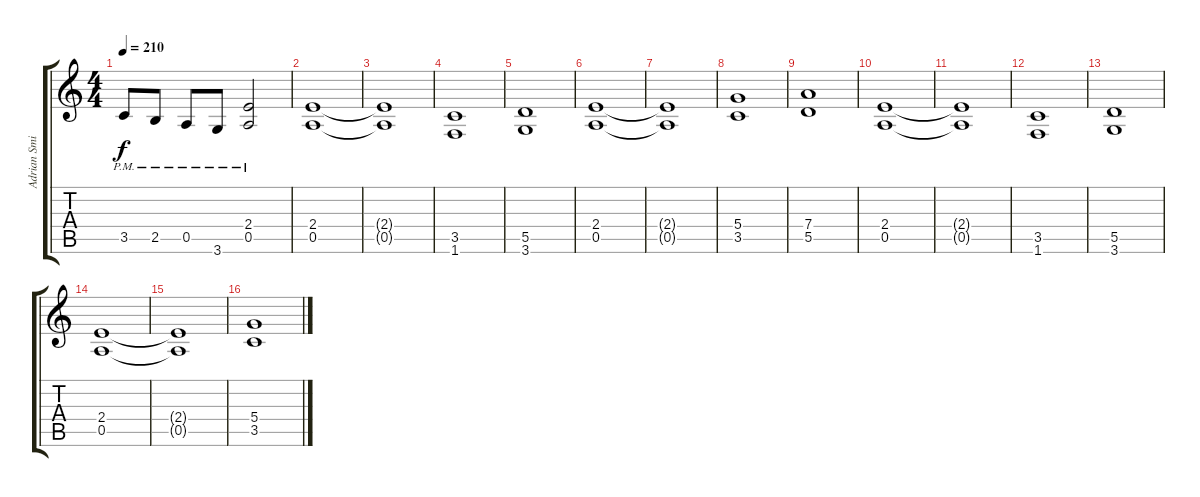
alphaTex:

\track ("Adrian Smith" "Adrian Smi") {instrument distortionguitar}
\staff {score tabs}
\tuning (E4 B3 G3 D3 A2 E2) {hide}
\ts (4 4)
\tempo 210
\clef g2
\ks c
3.5{pm}.8{dy f} 2.5{pm}.8 0.5{pm}.8 3.6{pm}.8 (2.4 0.5{pm}).2 |
(2.4 0.5).1{volume 12} |
(2.4{t} 0.5{t}).1 |
(3.5 1.6).1 |
(5.5 3.6).1 |
(2.4 0.5).1 |
(2.4{t} 0.5{t}).1 |
(5.4 3.5).1 |
(7.4 5.5).1 |
(2.4 0.5).1{volume 12} |
(2.4{t} 0.5{t}).1 |
(3.5 1.6).1 |
(5.5 3.6).1 |
(2.4 0.5).1 |
(2.4{t} 0.5{t}).1 |
(5.4 3.5).1
